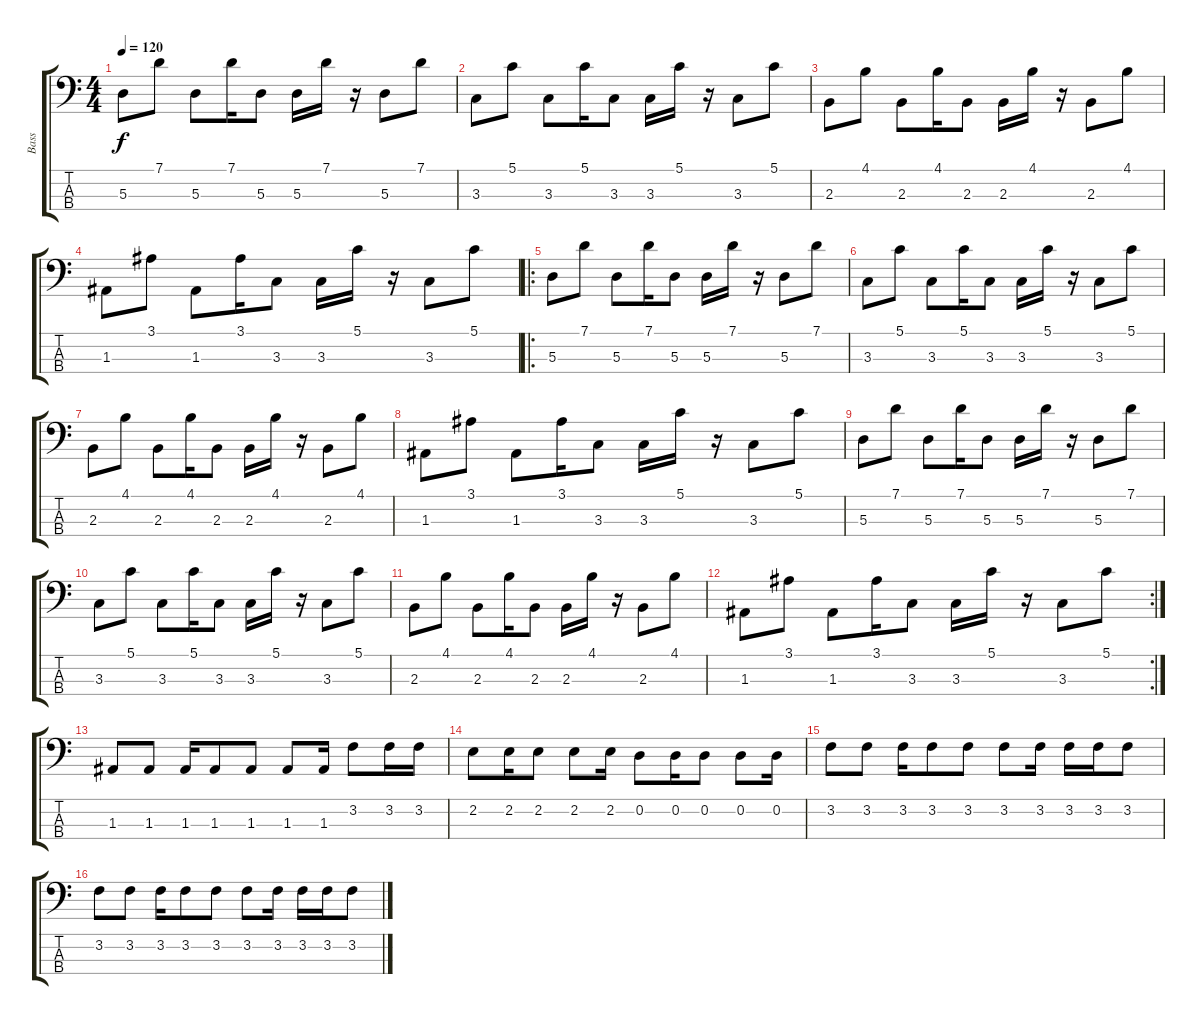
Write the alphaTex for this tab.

\track ("Bass" "Bass") {instrument electricbassfinger}
\staff {score tabs}
\tuning (G2 D2 A1 E1) {hide}
\ts (4 4)
\tempo 120
\clef f4
\ks c
5.3.8{dy f} 7.1.8 5.3.8 7.1.16 5.3.8 5.3.16 7.1.16 r.16 5.3.8 7.1.8 |
3.3.8 5.1.8 3.3.8 5.1.16 3.3.8 3.3.16 5.1.16 r.16 3.3.8 5.1.8 |
2.3.8 4.1.8 2.3.8 4.1.16 2.3.8 2.3.16 4.1.16 r.16 2.3.8 4.1.8 |
1.3.8 3.1.8 1.3.8 3.1.16 3.3.8 3.3.16 5.1.16 r.16 3.3.8 5.1.8 |
\ro
5.3.8 7.1.8 5.3.8 7.1.16 5.3.8 5.3.16 7.1.16 r.16 5.3.8 7.1.8 |
3.3.8 5.1.8 3.3.8 5.1.16 3.3.8 3.3.16 5.1.16 r.16 3.3.8 5.1.8 |
2.3.8 4.1.8 2.3.8 4.1.16 2.3.8 2.3.16 4.1.16 r.16 2.3.8 4.1.8 |
1.3.8 3.1.8 1.3.8 3.1.16 3.3.8 3.3.16 5.1.16 r.16 3.3.8 5.1.8 |
5.3.8 7.1.8 5.3.8 7.1.16 5.3.8 5.3.16 7.1.16 r.16 5.3.8 7.1.8 |
3.3.8 5.1.8 3.3.8 5.1.16 3.3.8 3.3.16 5.1.16 r.16 3.3.8 5.1.8 |
2.3.8 4.1.8 2.3.8 4.1.16 2.3.8 2.3.16 4.1.16 r.16 2.3.8 4.1.8 |
\rc 2
1.3.8 3.1.8 1.3.8 3.1.16 3.3.8 3.3.16 5.1.16 r.16 3.3.8 5.1.8 |
1.3.8 1.3.8 1.3.16 1.3.8 1.3.8 1.3.8 1.3.16 3.2.8 3.2.16 3.2.16 |
2.2.8 2.2.16 2.2.8 2.2.8 2.2.16 0.2.8 0.2.16 0.2.8 0.2.8 0.2.16 |
3.2.8 3.2.8 3.2.16 3.2.8 3.2.8 3.2.8 3.2.16 3.2.16 3.2.16 3.2.8 |
3.2.8 3.2.8 3.2.16 3.2.8 3.2.8 3.2.8 3.2.16 3.2.16 3.2.16 3.2.8
